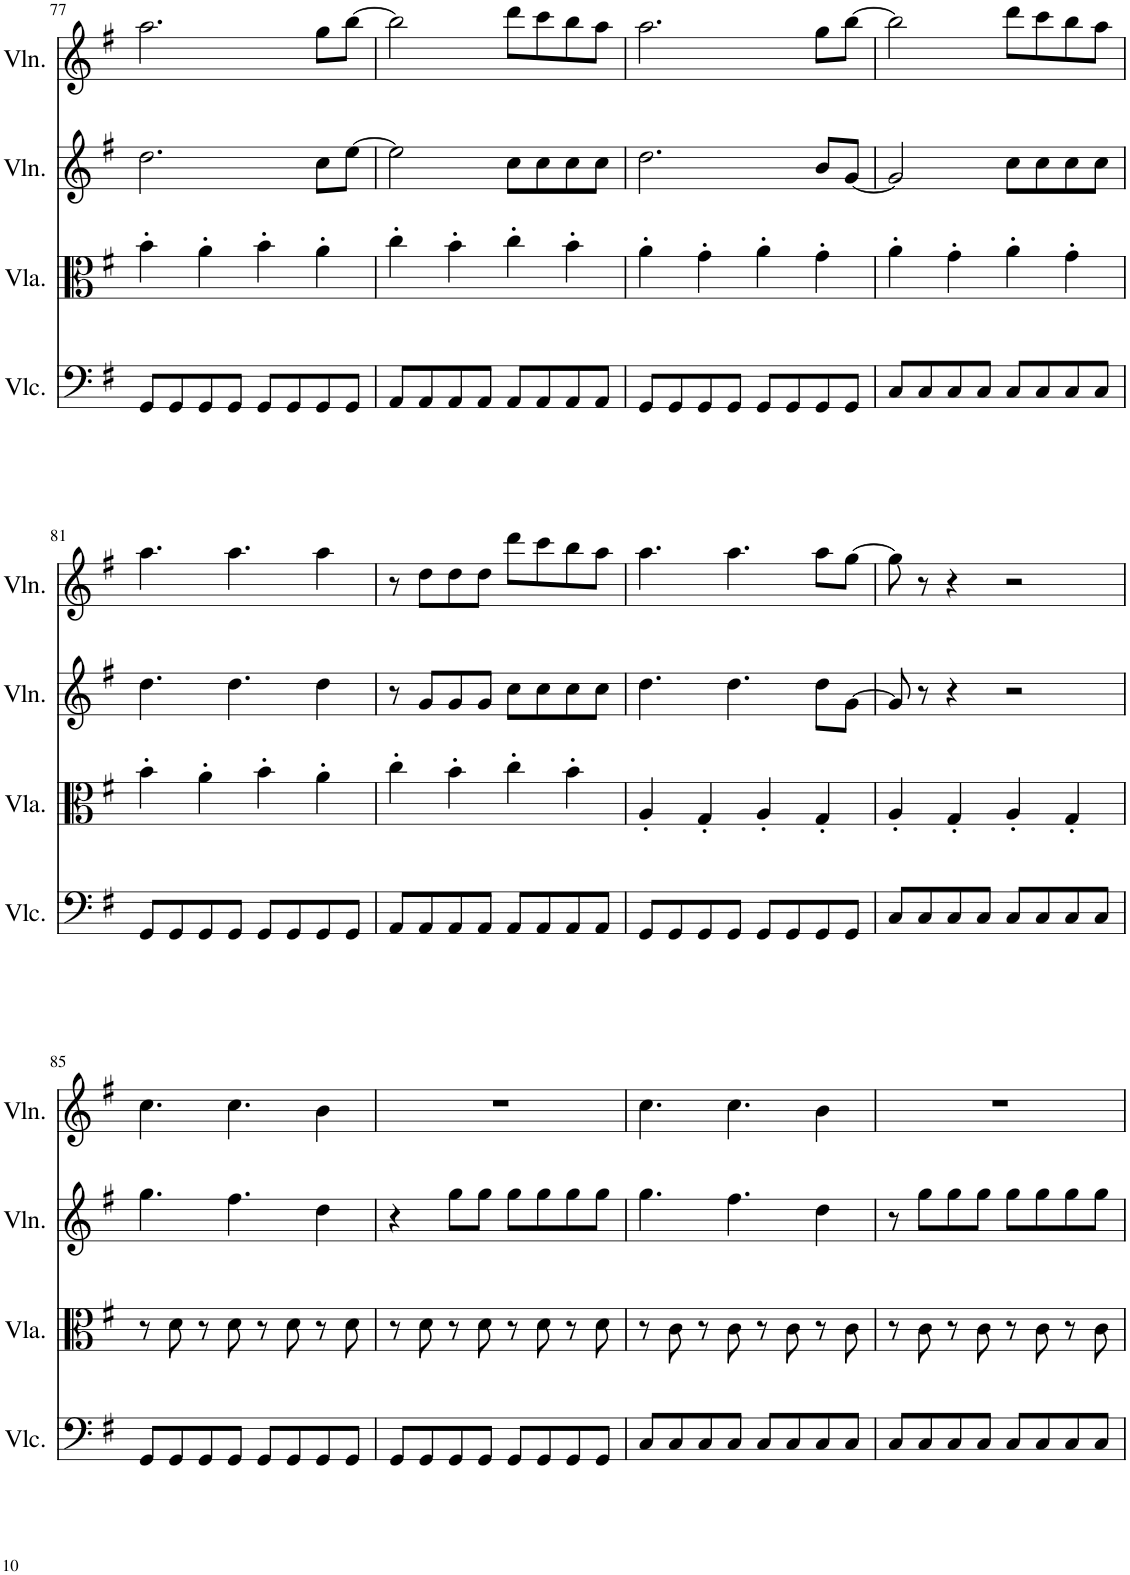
**kern	**kern	**kern	**kern
*part4	*part3	*part2	*part1
*staff4	*staff3	*staff2	*staff1
*I"Violoncello	*I"Viola	*I"Violin	*I"Violin
*I'Vlc.	*I'Vla.	*I'Vln.	*I'Vln.
!!LO:PB:g=z
*clefF4	*clefC3	*clefG2	*clefG2
*k[f#]	*k[f#]	*k[f#]	*k[f#]
*M4/4	*M4/4	*M4/4	*M4/4
=77	=77	=77	=77
8GG/L	4b'\	2.dd\	2.aa\
8GG/	.	.	.
8GG/	4a'\	.	.
8GG/J	.	.	.
8GG/L	4b'\	.	.
8GG/	.	.	.
8GG/	4a'\	8cc\L	8gg\L
8GG/J	.	[8ee\J	[8bb\J
=78	=78	=78	=78
8AA/L	4cc'\	2ee\]	2bb\]
8AA/	.	.	.
8AA/	4b'\	.	.
8AA/J	.	.	.
8AA/L	4cc'\	8cc\L	8ddd\L
8AA/	.	8cc\	8ccc\
8AA/	4b'\	8cc\	8bb\
8AA/J	.	8cc\J	8aa\J
=79	=79	=79	=79
8GG/L	4a'\	2.dd\	2.aa\
8GG/	.	.	.
8GG/	4g'\	.	.
8GG/J	.	.	.
8GG/L	4a'\	.	.
8GG/	.	.	.
8GG/	4g'\	8b/L	8gg\L
8GG/J	.	[8g/J	[8bb\J
=80	=80	=80	=80
8C/L	4a'\	2g/]	2bb\]
8C/	.	.	.
8C/	4g'\	.	.
8C/J	.	.	.
8C/L	4a'\	8cc\L	8ddd\L
8C/	.	8cc\	8ccc\
8C/	4g'\	8cc\	8bb\
8C/J	.	8cc\J	8aa\J
!!LO:LB:g=z
=81	=81	=81	=81
8GG/L	4b'\	4.dd\	4.aa\
8GG/	.	.	.
8GG/	4a'\	.	.
8GG/J	.	4.dd\	4.aa\
8GG/L	4b'\	.	.
8GG/	.	.	.
8GG/	4a'\	4dd\	4aa\
8GG/J	.	.	.
=82	=82	=82	=82
8AA/L	4cc'\	8r	8r
8AA/	.	8g/L	8dd\L
8AA/	4b'\	8g/	8dd\
8AA/J	.	8g/J	8dd\J
8AA/L	4cc'\	8cc\L	8ddd\L
8AA/	.	8cc\	8ccc\
8AA/	4b'\	8cc\	8bb\
8AA/J	.	8cc\J	8aa\J
=83	=83	=83	=83
8GG/L	4A'/	4.dd\	4.aa\
8GG/	.	.	.
8GG/	4G'/	.	.
8GG/J	.	4.dd\	4.aa\
8GG/L	4A'/	.	.
8GG/	.	.	.
8GG/	4G'/	8dd\L	8aa\L
8GG/J	.	[8g\J	[8gg\J
=84	=84	=84	=84
8C/L	4A'/	8g/]	8gg\]
8C/	.	8r	8r
8C/	4G'/	4r	4r
8C/J	.	.	.
8C/L	4A'/	2r	2r
8C/	.	.	.
8C/	4G'/	.	.
8C/J	.	.	.
!!LO:LB:g=z
=85	=85	=85	=85
8GG/L	8r	4.gg\	4.cc\
8GG/	8d\	.	.
8GG/	8r	.	.
8GG/J	8d\	4.ff#\	4.cc\
8GG/L	8r	.	.
8GG/	8d\	.	.
8GG/	8r	4dd\	4b\
8GG/J	8d\	.	.
=86	=86	=86	=86
8GG/L	8r	4r	1r
8GG/	8d\	.	.
8GG/	8r	8gg\L	.
8GG/J	8d\	8gg\J	.
8GG/L	8r	8gg\L	.
8GG/	8d\	8gg\	.
8GG/	8r	8gg\	.
8GG/J	8d\	8gg\J	.
=87	=87	=87	=87
8C/L	8r	4.gg\	4.cc\
8C/	8c\	.	.
8C/	8r	.	.
8C/J	8c\	4.ff#\	4.cc\
8C/L	8r	.	.
8C/	8c\	.	.
8C/	8r	4dd\	4b\
8C/J	8c\	.	.
=88	=88	=88	=88
8C/L	8r	8r	1r
8C/	8c\	8gg\L	.
8C/	8r	8gg\	.
8C/J	8c\	8gg\J	.
8C/L	8r	8gg\L	.
8C/	8c\	8gg\	.
8C/	8r	8gg\	.
8C/J	8c\	8gg\J	.
=	=	=	=
*-	*-	*-	*-
